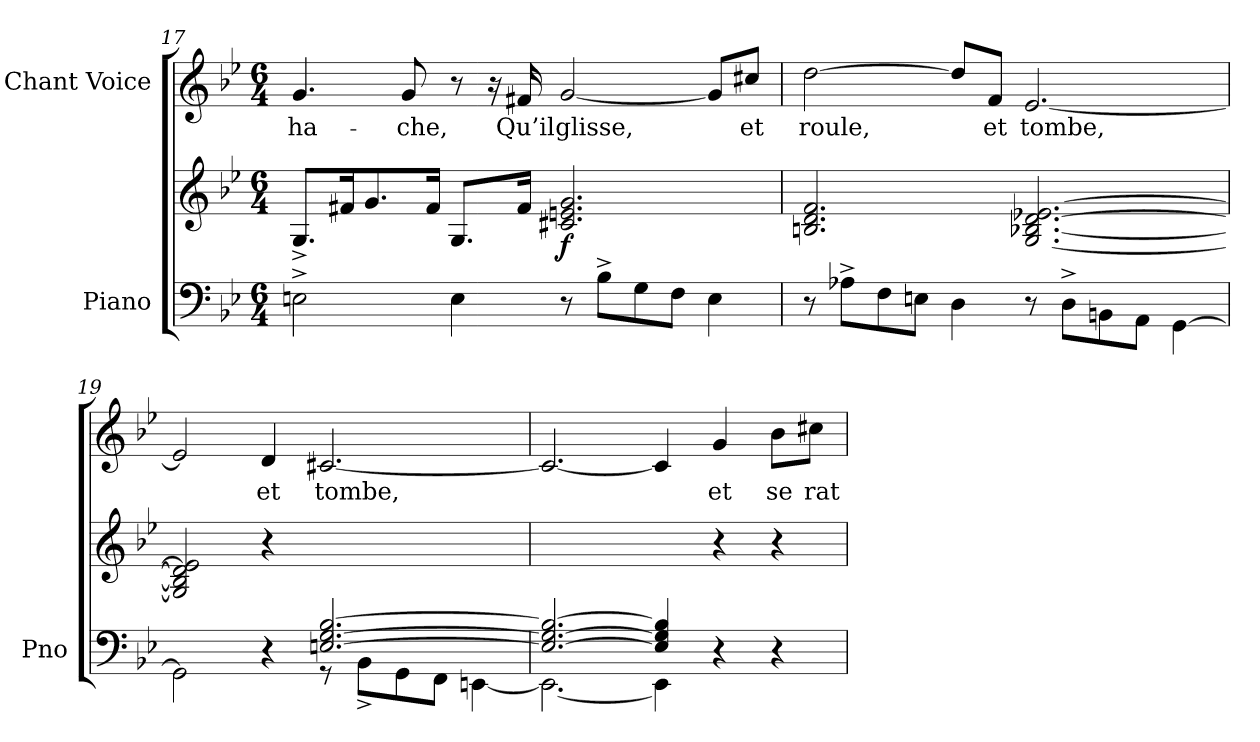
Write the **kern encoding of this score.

**kern	**kern	**dynam	**kern	**text
*part2	*part2	*part2	*part1	*part1
*staff3	*staff2	*staff2/3	*staff1	*staff1
*I"Piano	*	*	*I"Chant Voice	*
*I'Pno	*	*	*	*
*clefF4	*clefG2	*	*clefG2	*
*k[b-e-]	*k[b-e-]	*	*k[b-e-]	*
*M6/4	*M6/4	*	*M6/4	*
=17	=17	=17	=17	=17
2En^\	8.G^>/L	.	4.g/	ha-
.	16f#X/K	.	.	.
.	8.g/	.	.	.
.	.	.	8g/	-che,
.	16f#/Jk	.	.	.
4E\	8.G/L	.	8r	.
.	.	.	16r	.
.	16f#/Jk	.	16f#X/	Qu’il
!	!	!LO:DY:b	!	!
8r	2.c#X/ 2.en/ 2.g/	f	[2g/	glisse,
8B-^\L	.	.	.	.
8G\	.	.	.	.
8F\J	.	.	.	.
4E\	.	.	8g/L]	.
.	.	.	8cc#X/J	et
=18	=18	=18	=18	=18
8r	2.Bn/ 2.d/ 2.f/	.	[2dd\	roule,
8A-X^\L	.	.	.	.
8F\	.	.	.	.
8En\J	.	.	.	.
4D\	.	.	8dd/L]	.
.	.	.	8f/J	et
8r	[2.G/ [2.B-X/ [>2.d/ [2.e-X/	.	[2.e-/	tombe,
8D^>\L	.	.	.	.
8BBn\	.	.	.	.
8AA\J	.	.	.	.
[<4GG\	.	.	.	.
=19	=19	=19	=19	=19
*^	*	*	*	*
2.ryy	2GG\]	2G/] 2B-/] 2d/] 2e-/]	.	2e-/]	.
.	4r	4r	.	4d/	et
[>2.En/ [2.G/ [2.B-/	8r	2.ryy	.	[2.c#X/	tombe,
.	8BB-^<\L	.	.	.	.
.	8GG\	.	.	.	.
.	8FF\J	.	.	.	.
.	[<4EEn\	.	.	.	.
=20	=20	=20	=20	=20	=20
2.E/_ 2.G/_ 2.B-/_	2.EE\_	1ryy	.	2.c#/_	.
4E/] 4G/] 4B-/]	4EE\]	.	.	4c#/]	.
2ryy	4r	4r	.	4g/	et
.	4r	4r	.	8b-\L	se
.	.	.	.	8cc#X\J	rat-
*v	*v	*	*	*	*
=	=	=	=	=
*-	*-	*-	*-	*-
